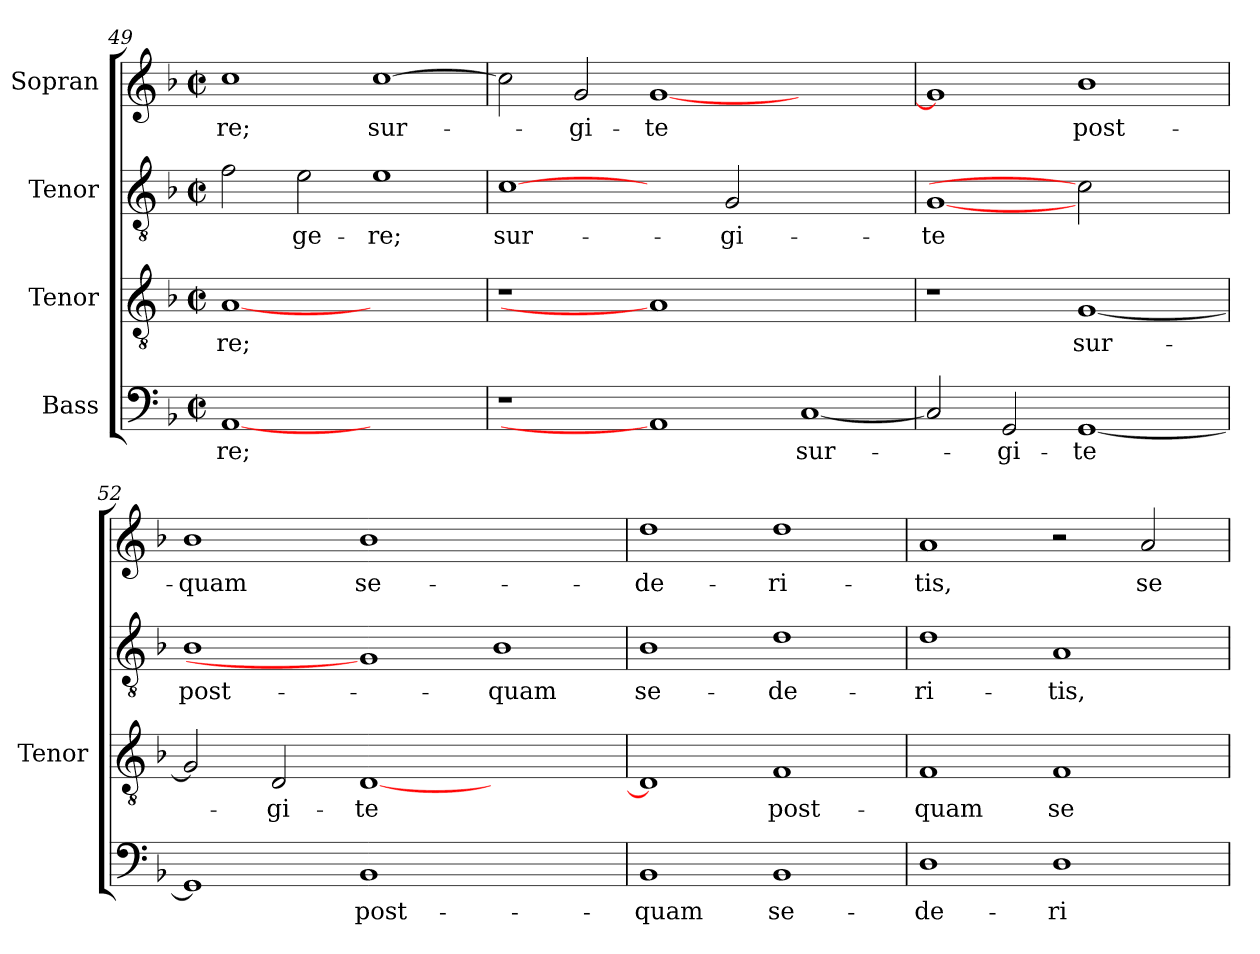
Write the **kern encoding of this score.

**kern	**text	**kern	**text	**kern	**text	**kern	**text
*part4	*part4	*part3	*part3	*part2	*part2	*part1	*part1
*staff4	*staff4	*staff3	*staff3	*staff2	*staff2	*staff1	*staff1
*I"Bass	*	*I"Tenor	*	*I"Tenor	*	*I"Sopran	*
*	*	*I'Tenor	*	*	*	*	*
*clefF4	*	*clefGv2	*	*clefGv2	*	*clefG2	*
*	*	*ITrd7c12	*	*ITrd7c12	*	*	*
*k[b-]	*	*k[b-]	*	*k[b-]	*	*k[b-]	*
*F:	*	*F:	*	*F:	*	*F:	*
*M2/2	*	*M2/2	*	*M2/2	*	*M2/2	*
*met(c|)	*	*met(c|)	*	*met(c|)	*	*met(c|)	*
=49	=49	=49	=49	=49	=49	=49	=49
!	!LO:LY:b:color=#000000	!	!	!	!	!	!
!	!	!	!LO:LY:b:color=#000000	!	!	!	!
!	!	!	!	!	!	!	!LO:LY:b:color=#000000
[1AAi	-re;	[1AAi	-re;	2Fi\	.	1cci	-re;
!	!	!	!	!	!LO:LY:b:color=#000000	!	!
.	.	.	.	2Ei\	-ge-	.	.
!	!	!	!	!	!LO:LY:b:color=#000000	!	!
!	!	!	!	!	!	!	!LO:LY:b:color=#000000
1ryy	.	1ryy	.	1Ei	-re;	[>1cci	sur-
=50	=50	=50	=50	=50	=50	=50	=50
!	!	!LO:N:vis=1	!	!	!	!	!
!	!	!	!	!	!LO:LY:b:color=#000000	!	!
1r	.	1r	.	[1Ci	sur-	2cci\]	.
!	!	!	!	!	!	!	!LO:LY:b:color=#000000
.	.	.	.	.	.	2gi/	-gi-
!	!	!	!	!	!	!	!LO:LY:b:color=#000000
1AAi]	.	1AAi]	.	2ryy	.	[<1gi	-te
!	!	!	!	!	!LO:LY:b:color=#000000	!	!
.	.	.	.	2GGi/	-gi-	.	.
!	!LO:LY:b:color=#000000	!	!	!	!	!	!
[<1Ci	sur-	1ryy	.	1ryy	.	1ryy	.
=51	=51	=51	=51	=51	=51	=51	=51
!	!	!	!	!	!LO:LY:b:color=#000000	!	!
2Ci/]	.	1r	.	[1GGi	-te	1gi]	.
!	!LO:LY:b:color=#000000	!	!	!	!	!	!
2GGi/	-gi-	.	.	.	.	.	.
!	!LO:LY:b:color=#000000	!	!	!	!	!	!
!	!	!	!LO:LY:b:color=#000000	!	!	!	!
!	!	!	!	!	!	!	!LO:LY:b:color=#000000
[<1GGi	-te	[<1GGi	sur-	2Ci]	.	1b-i	post-
.	.	.	.	2ryy	.	.	.
!!LO:PB:g=z
=52	=52	=52	=52	=52	=52	=52	=52
!	!	!	!	!	!LO:LY:b:color=#000000	!	!
!	!	!	!	!	!	!	!LO:LY:b:color=#000000
1GGi]	.	2GGi/]	.	1BB-i	post-	1b-i	-quam
!	!	!	!LO:LY:b:color=#000000	!	!	!	!
.	.	2DDi/	-gi-	.	.	.	.
!	!LO:LY:b:color=#000000	!	!	!	!	!	!
!	!	!	!LO:LY:b:color=#000000	!	!	!	!
!	!	!	!	!	!	!	!LO:LY:b:color=#000000
1BB-i	post-	[<1DDi	-te	1GGi]	.	1b-i	se-
!	!	!	!	!	!LO:LY:b:color=#000000	!	!
1ryy	.	1ryy	.	1BB-i	-quam	1ryy	.
=53	=53	=53	=53	=53	=53	=53	=53
!	!LO:LY:b:color=#000000	!	!	!	!	!	!
!	!	!	!	!	!LO:LY:b:color=#000000	!	!
!	!	!	!	!	!	!	!LO:LY:b:color=#000000
1BB-i	-quam	1DDi]	.	1BB-i	se-	1ddi	-de-
!	!LO:LY:b:color=#000000	!	!	!	!	!	!
!	!	!	!LO:LY:b:color=#000000	!	!	!	!
!	!	!	!	!	!LO:LY:b:color=#000000	!	!
!	!	!	!	!	!	!	!LO:LY:b:color=#000000
1BB-i	se-	1FFi	post-	1Di	-de-	1ddi	-ri-
=54	=54	=54	=54	=54	=54	=54	=54
!	!LO:LY:b:color=#000000	!	!	!	!	!	!
!	!	!	!LO:LY:b:color=#000000	!	!	!	!
!	!	!	!	!	!LO:LY:b:color=#000000	!	!
!	!	!	!	!	!	!	!LO:LY:b:color=#000000
1Di	-de-	1FFi	-quam	1Di	-ri-	1ai	-tis,
!	!LO:LY:b:color=#000000	!	!	!	!	!	!
!	!	!	!LO:LY:b:color=#000000	!	!	!	!
!	!	!	!	!	!LO:LY:b:color=#000000	!	!
1Di	-ri-	1FFi	se-	1AAi	-tis,	2r	.
!	!	!	!	!	!	!	!LO:LY:b:color=#000000
.	.	.	.	.	.	2ai/	se-
=	=	=	=	=	=	=	=
*-	*-	*-	*-	*-	*-	*-	*-
